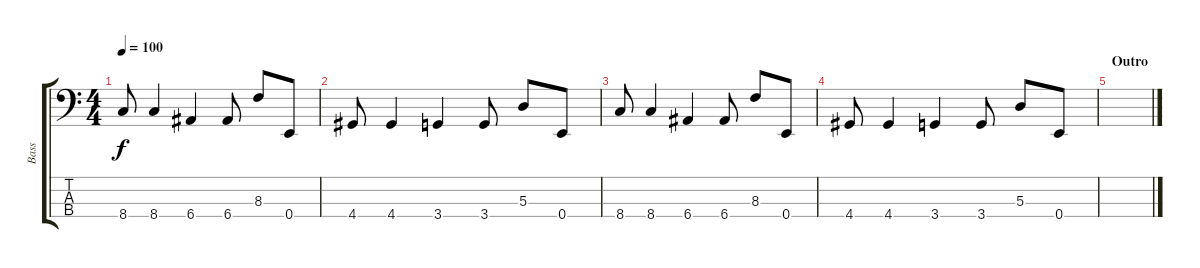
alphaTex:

\track ("Bass" "Bass") {instrument electricbassfinger}
\staff {score tabs}
\tuning (G2 D2 A1 E1) {hide}
\ts (4 4)
\tempo 100
\clef f4
\ks c
8.4.8{dy f} 8.4.4 6.4.4 6.4.8 8.3.8 0.4.8 |
4.4.8 4.4.4 3.4.4 3.4.8 5.3.8 0.4.8 |
8.4.8 8.4.4 6.4.4 6.4.8 8.3.8 0.4.8 |
4.4.8 4.4.4 3.4.4 3.4.8 5.3.8 0.4.8 |
\section ("" "Outro")
